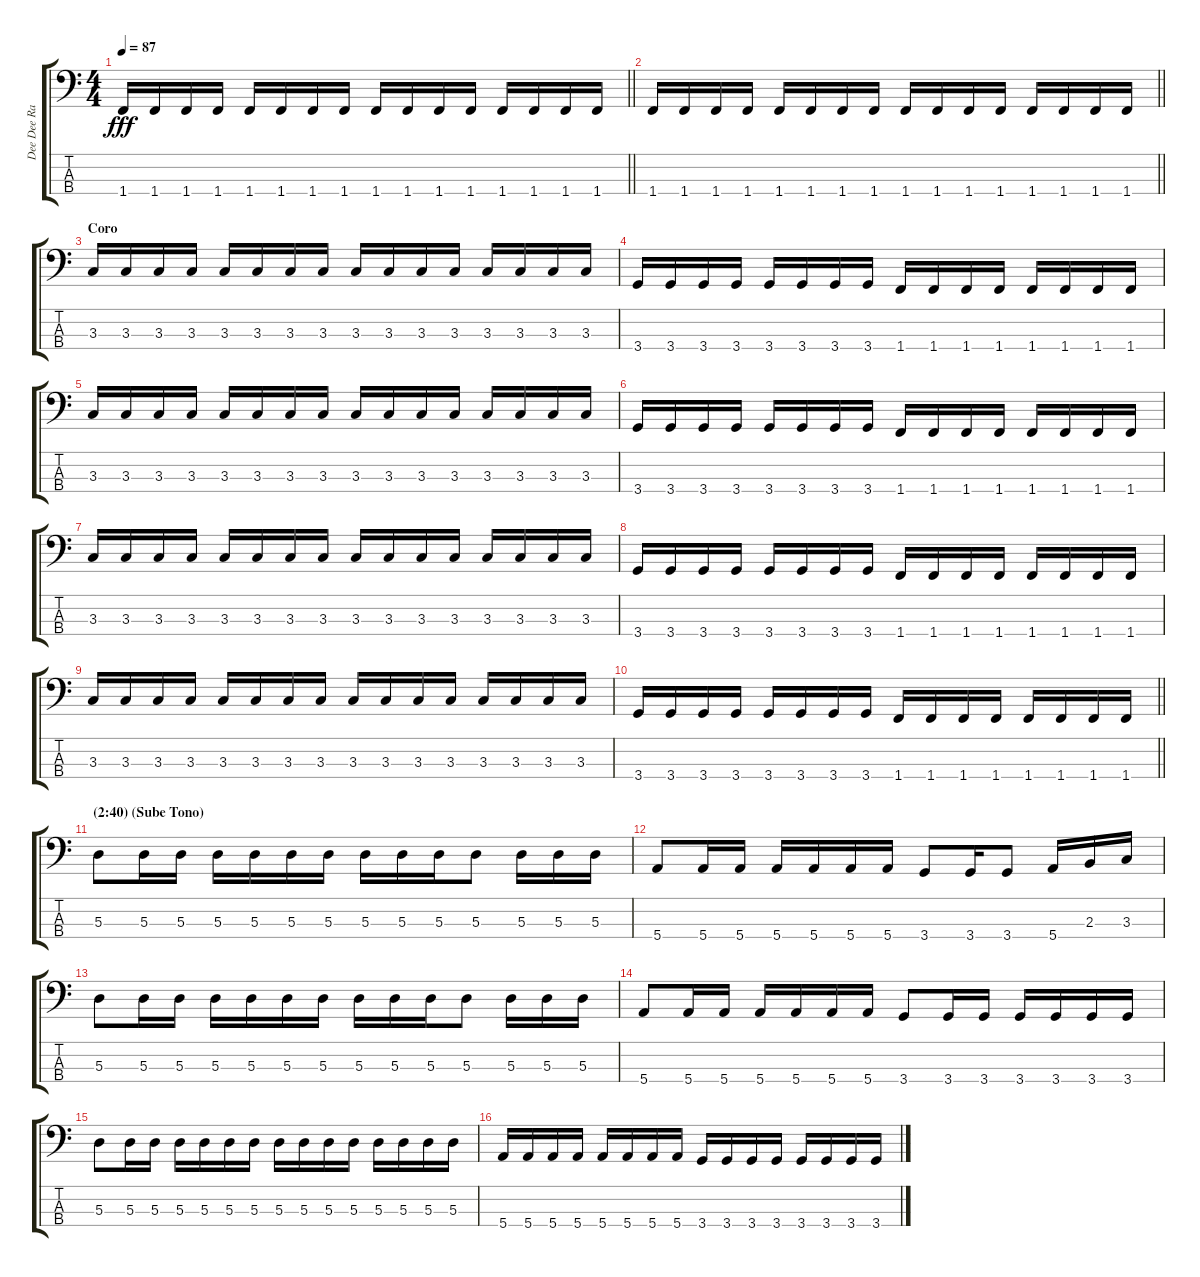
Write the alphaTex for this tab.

\track ("Dee Dee Ramone " "Dee Dee Ra") {instrument electricbasspick}
\staff {score tabs}
\tuning (G2 D2 A1 E1) {hide}
\ts (4 4)
\tempo 87
\clef f4
\barLineRight lightlight
\ks c
1.4.16{dy fff} 1.4.16 1.4.16 1.4.16 1.4.16 1.4.16 1.4.16 1.4.16 1.4.16 1.4.16 1.4.16 1.4.16 1.4.16 1.4.16 1.4.16 1.4.16 |
\barLineRight lightlight
1.4.16 1.4.16 1.4.16 1.4.16 1.4.16 1.4.16 1.4.16 1.4.16 1.4.16 1.4.16 1.4.16 1.4.16 1.4.16 1.4.16 1.4.16 1.4.16 |
\section ("" "Coro")
3.3.16 3.3.16 3.3.16 3.3.16 3.3.16 3.3.16 3.3.16 3.3.16 3.3.16 3.3.16 3.3.16 3.3.16 3.3.16 3.3.16 3.3.16 3.3.16 |
3.4.16 3.4.16 3.4.16 3.4.16 3.4.16 3.4.16 3.4.16 3.4.16 1.4.16 1.4.16 1.4.16 1.4.16 1.4.16 1.4.16 1.4.16 1.4.16 |
3.3.16 3.3.16 3.3.16 3.3.16 3.3.16 3.3.16 3.3.16 3.3.16 3.3.16 3.3.16 3.3.16 3.3.16 3.3.16 3.3.16 3.3.16 3.3.16 |
3.4.16 3.4.16 3.4.16 3.4.16 3.4.16 3.4.16 3.4.16 3.4.16 1.4.16 1.4.16 1.4.16 1.4.16 1.4.16 1.4.16 1.4.16 1.4.16 |
3.3.16 3.3.16 3.3.16 3.3.16 3.3.16 3.3.16 3.3.16 3.3.16 3.3.16 3.3.16 3.3.16 3.3.16 3.3.16 3.3.16 3.3.16 3.3.16 |
3.4.16 3.4.16 3.4.16 3.4.16 3.4.16 3.4.16 3.4.16 3.4.16 1.4.16 1.4.16 1.4.16 1.4.16 1.4.16 1.4.16 1.4.16 1.4.16 |
3.3.16 3.3.16 3.3.16 3.3.16 3.3.16 3.3.16 3.3.16 3.3.16 3.3.16 3.3.16 3.3.16 3.3.16 3.3.16 3.3.16 3.3.16 3.3.16 |
\barLineRight lightlight
3.4.16 3.4.16 3.4.16 3.4.16 3.4.16 3.4.16 3.4.16 3.4.16 1.4.16 1.4.16 1.4.16 1.4.16 1.4.16 1.4.16 1.4.16 1.4.16 |
\section ("" "(2:40) (Sube Tono)")
5.3.8 5.3.16 5.3.16 5.3.16 5.3.16 5.3.16 5.3.16 5.3.16 5.3.16 5.3.16 5.3.8 5.3.16 5.3.16 5.3.16 |
5.4.8 5.4.16 5.4.16 5.4.16 5.4.16 5.4.16 5.4.16 3.4.8 3.4.16 3.4.8 5.4.16 2.3.16 3.3.16 |
5.3.8 5.3.16 5.3.16 5.3.16 5.3.16 5.3.16 5.3.16 5.3.16 5.3.16 5.3.16 5.3.8 5.3.16 5.3.16 5.3.16 |
5.4.8 5.4.16 5.4.16 5.4.16 5.4.16 5.4.16 5.4.16 3.4.8 3.4.16 3.4.16 3.4.16 3.4.16 3.4.16 3.4.16 |
5.3.8 5.3.16 5.3.16 5.3.16 5.3.16 5.3.16 5.3.16 5.3.16 5.3.16 5.3.16 5.3.16 5.3.16 5.3.16 5.3.16 5.3.16 |
5.4.16 5.4.16 5.4.16 5.4.16 5.4.16 5.4.16 5.4.16 5.4.16 3.4.16 3.4.16 3.4.16 3.4.16 3.4.16 3.4.16 3.4.16 3.4.16
